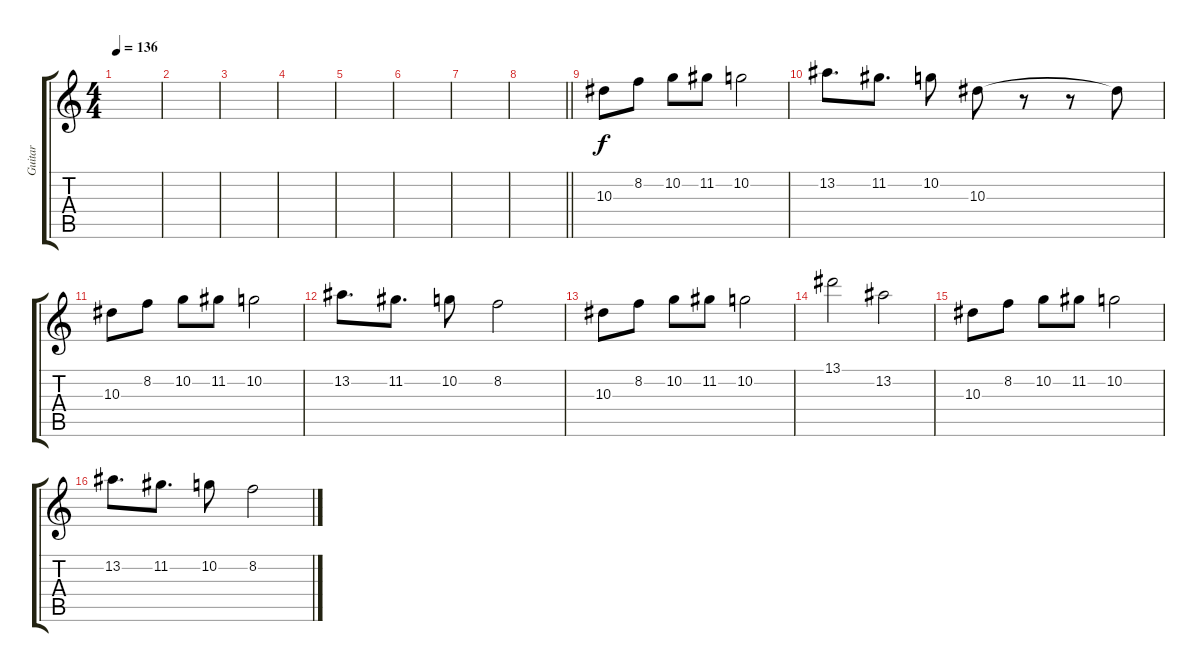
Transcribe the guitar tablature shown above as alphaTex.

\track ("Guitar" "Guitar") {instrument distortionguitar}
\staff {score tabs}
\tuning (D4 A3 F3 C3 G2 C2) {hide}
\ts (4 4)
\section ("" "")
\tempo 136
\clef g2
\ks c
|
|
|
|
|
|
|
\barLineRight lightlight
|
\section ("" "")
10.3.8{volume 10} 8.2.8 10.2.8 11.2.8 10.2.2 |
13.2.8{d} 11.2.8{d} 10.2.8 10.3.8 r.8 r.8 10.3{t}.8 |
10.3.8 8.2.8 10.2.8 11.2.8 10.2.2 |
13.2.8{d} 11.2.8{d} 10.2.8 8.2.2 |
10.3.8 8.2.8 10.2.8 11.2.8 10.2.2 |
13.1.2 13.2.2 |
10.3.8 8.2.8 10.2.8 11.2.8 10.2.2 |
13.2.8{d} 11.2.8{d} 10.2.8 8.2.2
